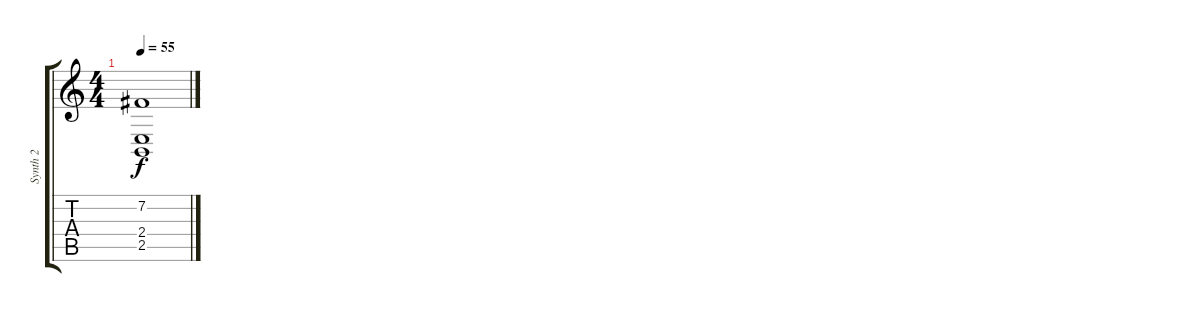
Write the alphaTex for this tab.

\track ("Synth 2" "Synth 2") {instrument violin}
\staff {score tabs}
\tuning (E4 B3 G3 D3 A2 E2) {hide}
\ts (4 4)
\tempo 55
\clef g2
\ks c
(7.2{t} 2.4 2.5).1{dy f}
